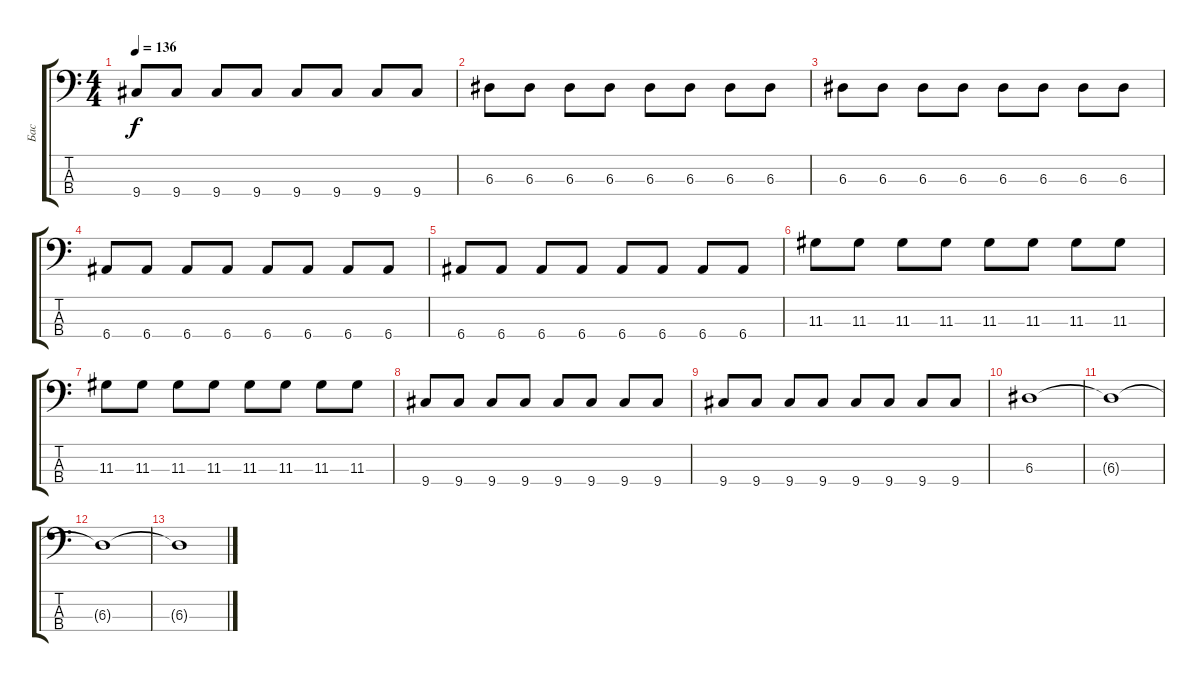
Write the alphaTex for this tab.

\track ("Бас" "Бас") {instrument electricbassfinger}
\staff {score tabs}
\tuning (G2 D2 A1 E1) {hide}
\ts (4 4)
\tempo 136
\clef f4
\ks c
9.4.8{dy f} 9.4.8 9.4.8 9.4.8 9.4.8 9.4.8 9.4.8 9.4.8 |
6.3.8 6.3.8 6.3.8 6.3.8 6.3.8 6.3.8 6.3.8 6.3.8 |
6.3.8 6.3.8 6.3.8 6.3.8 6.3.8 6.3.8 6.3.8 6.3.8 |
6.4.8 6.4.8 6.4.8 6.4.8 6.4.8 6.4.8 6.4.8 6.4.8 |
6.4.8 6.4.8 6.4.8 6.4.8 6.4.8 6.4.8 6.4.8 6.4.8 |
11.3.8 11.3.8 11.3.8 11.3.8 11.3.8 11.3.8 11.3.8 11.3.8 |
11.3.8 11.3.8 11.3.8 11.3.8 11.3.8 11.3.8 11.3.8 11.3.8 |
9.4.8 9.4.8 9.4.8 9.4.8 9.4.8 9.4.8 9.4.8 9.4.8 |
9.4.8 9.4.8 9.4.8 9.4.8 9.4.8 9.4.8 9.4.8 9.4.8 |
6.3.1 |
6.3{t}.1 |
6.3{t}.1 |
6.3{t}.1
